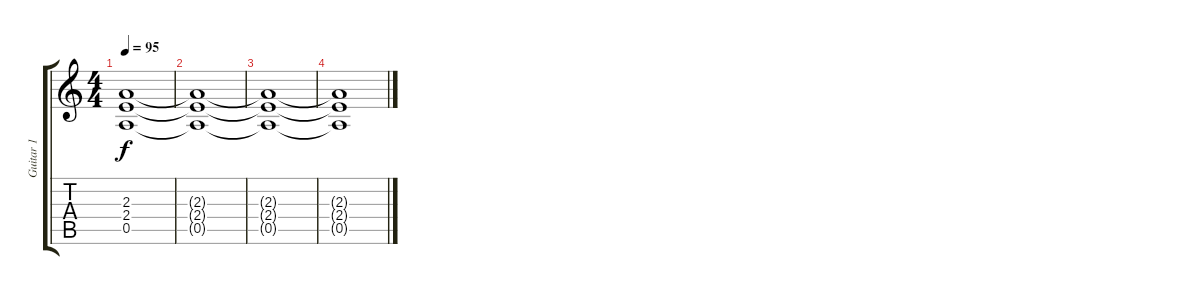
\track ("Guitar 1" "Guitar 1") {instrument overdrivenguitar}
\staff {score tabs}
\tuning (E4 B3 G3 D3 A2 D2) {hide}
\ts (4 4)
\tempo 95
\clef g2
\ks c
(2.3{t} 2.4{t} 0.5{t}).1{dy f volume 4} |
(2.3{t} 2.4{t} 0.5{t}).1 |
(2.3{t} 2.4{t} 0.5{t}).1 |
(2.3{t} 2.4{t} 0.5{t}).1
